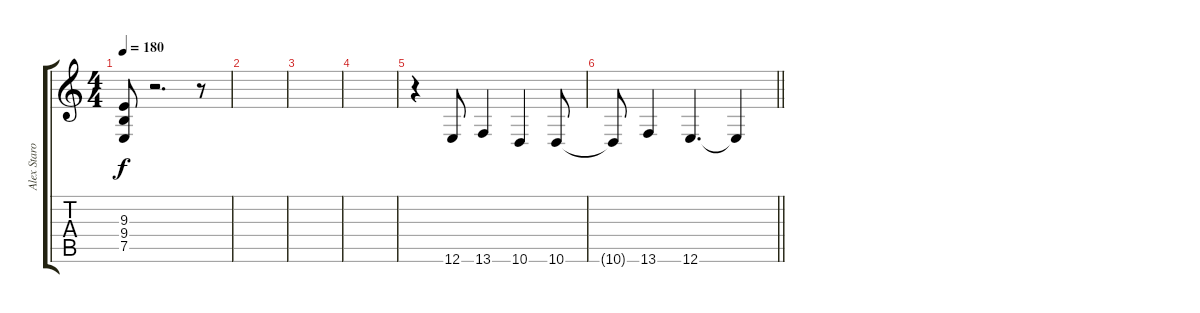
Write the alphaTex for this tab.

\track ("Alex Staropoli" "Alex Staro") {instrument orchestrahit}
\staff {score tabs}
\tuning (E4 B3 G3 D3 A2 E2) {hide}
\ts (4 4)
\tempo 180
\clef g2
\ks c
(9.3 9.4 7.5).8{dy f} r.2{d} r.8 |
|
|
|
r.4 12.6.8 13.6.4 10.6.4 10.6.8 |
\barLineRight lightlight
10.6{t}.8 13.6.4 12.6.4{d} 12.6{t}.4
